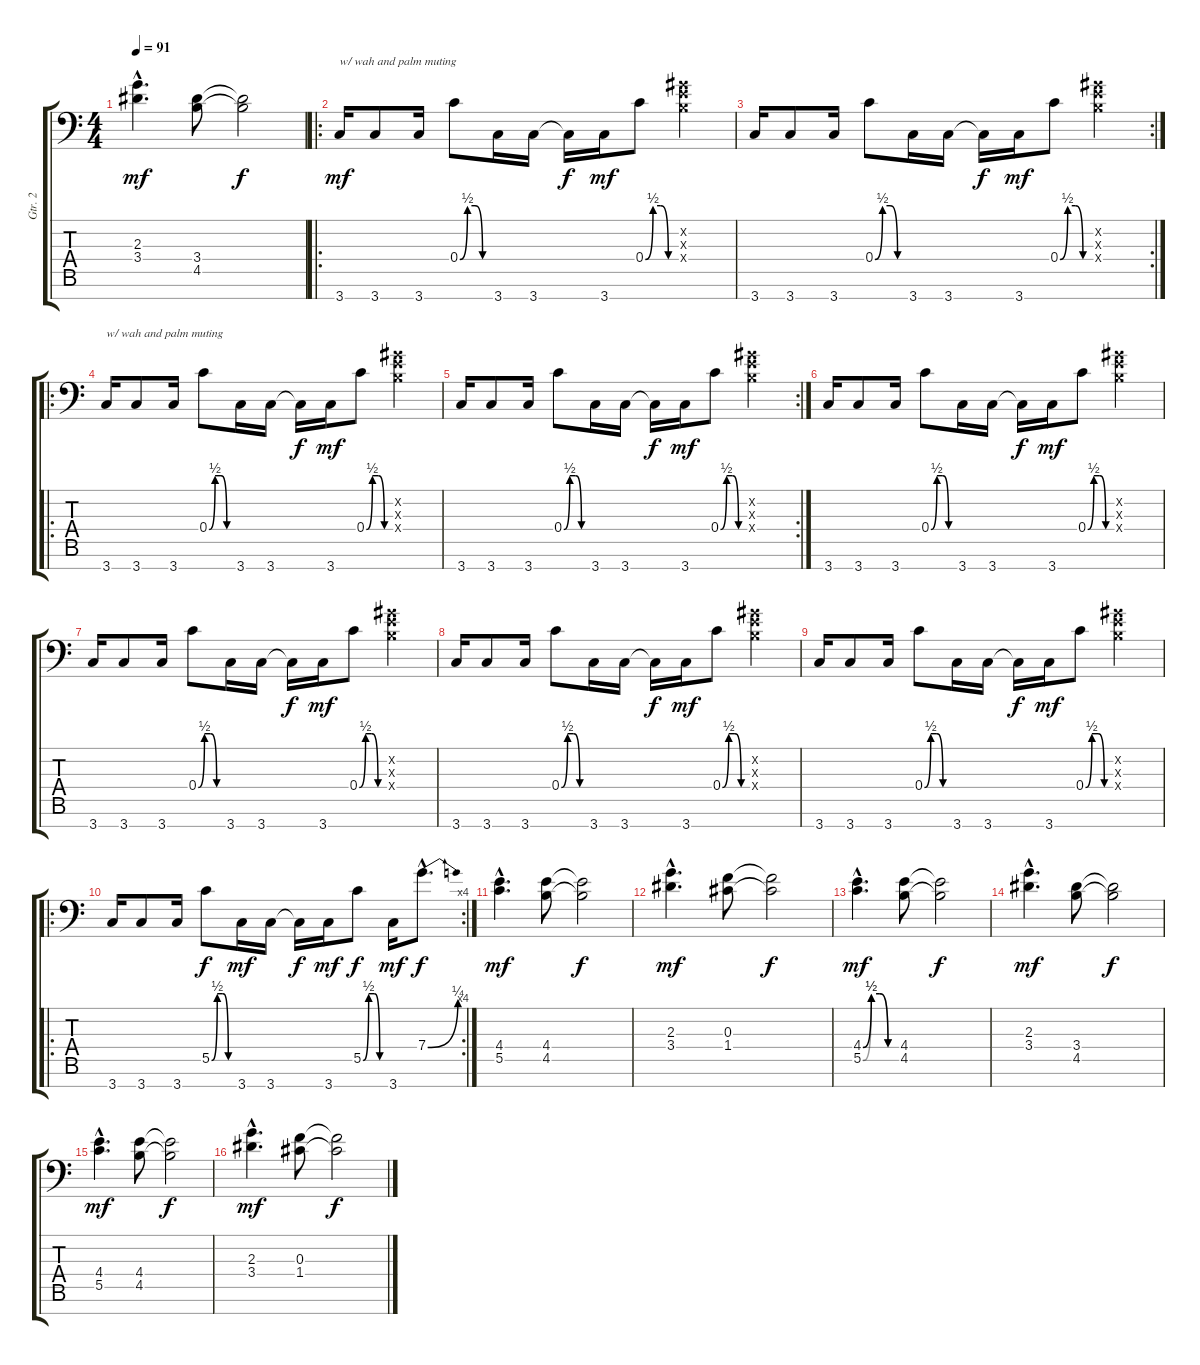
\track ("Gtr. 2" "Gtr. 2") {instrument distortionguitar}
\staff {score tabs}
\tuning (E4 A3 F3 C3 G2 D2 A1) {hide}
\ts (4 4)
\tempo 91
\clef f4
\ks c
(2.3{hac} 3.4{hac}).4{d dy mf} (3.4 4.5).8 (3.4{t} 4.5{t}).2{dy f} |
\ro
3.7.16{txt "w/ wah and palm muting" dy mf instrument electricguitarmuted} 3.7.8 3.7.16 0.4{be (custom 0 0 15 2 30 2 45 0 60 0)}.8{instrument distortionguitar} 3.7.16{instrument electricguitarmuted} 3.7.16 3.7{t}.16{dy f} 3.7.16{dy mf} 0.4{be (custom 0 0 15 2 30 2 45 0 60 0)}.8{instrument distortionguitar} (-1.2{x} -1.3{x} -1.4{x}).4 |
\rc 2
3.7.16{instrument electricguitarmuted} 3.7.8 3.7.16 0.4{be (custom 0 0 15 2 30 2 45 0 60 0)}.8{instrument distortionguitar} 3.7.16{instrument electricguitarmuted} 3.7.16 3.7{t}.16{dy f} 3.7.16{dy mf} 0.4{be (custom 0 0 15 2 30 2 45 0 60 0)}.8{instrument distortionguitar} (-1.2{x} -1.3{x} -1.4{x}).4 |
\ro
3.7.16{txt "w/ wah and palm muting" instrument electricguitarmuted} 3.7.8 3.7.16 0.4{be (custom 0 0 15 2 30 2 45 0 60 0)}.8{instrument distortionguitar} 3.7.16{instrument electricguitarmuted} 3.7.16 3.7{t}.16{dy f} 3.7.16{dy mf} 0.4{be (custom 0 0 15 2 30 2 45 0 60 0)}.8{instrument distortionguitar} (-1.2{x} -1.3{x} -1.4{x}).4 |
\rc 2
3.7.16{instrument electricguitarmuted} 3.7.8 3.7.16 0.4{be (custom 0 0 15 2 30 2 45 0 60 0)}.8{instrument distortionguitar} 3.7.16{instrument electricguitarmuted} 3.7.16 3.7{t}.16{dy f} 3.7.16{dy mf} 0.4{be (custom 0 0 15 2 30 2 45 0 60 0)}.8{instrument distortionguitar} (-1.2{x} -1.3{x} -1.4{x}).4 |
3.7.16{instrument electricguitarmuted} 3.7.8 3.7.16 0.4{be (custom 0 0 15 2 30 2 45 0 60 0)}.8{instrument distortionguitar} 3.7.16{instrument electricguitarmuted} 3.7.16 3.7{t}.16{dy f} 3.7.16{dy mf} 0.4{be (custom 0 0 15 2 30 2 45 0 60 0)}.8{instrument distortionguitar} (-1.2{x} -1.3{x} -1.4{x}).4 |
3.7.16{instrument electricguitarmuted} 3.7.8 3.7.16 0.4{be (custom 0 0 15 2 30 2 45 0 60 0)}.8{instrument distortionguitar} 3.7.16{instrument electricguitarmuted} 3.7.16 3.7{t}.16{dy f} 3.7.16{dy mf} 0.4{be (custom 0 0 15 2 30 2 45 0 60 0)}.8{instrument distortionguitar} (-1.2{x} -1.3{x} -1.4{x}).4 |
3.7.16{instrument electricguitarmuted} 3.7.8 3.7.16 0.4{be (custom 0 0 15 2 30 2 45 0 60 0)}.8{instrument distortionguitar} 3.7.16{instrument electricguitarmuted} 3.7.16 3.7{t}.16{dy f} 3.7.16{dy mf} 0.4{be (custom 0 0 15 2 30 2 45 0 60 0)}.8{instrument distortionguitar} (-1.2{x} -1.3{x} -1.4{x}).4 |
3.7.16{instrument electricguitarmuted} 3.7.8 3.7.16 0.4{be (custom 0 0 15 2 30 2 45 0 60 0)}.8{instrument distortionguitar} 3.7.16{instrument electricguitarmuted} 3.7.16 3.7{t}.16{dy f} 3.7.16{dy mf} 0.4{be (custom 0 0 15 2 30 2 45 0 60 0)}.8{instrument distortionguitar} (-1.2{x} -1.3{x} -1.4{x}).4 |
\ro
\rc 4
3.7.16 3.7.8 3.7.16 5.5{be (custom 0 0 15 2 30 2 45 0 60 0)}.8{dy f} 3.7.16{dy mf} 3.7.16 3.7{t}.16{dy f} 3.7.16{dy mf} 5.5{be (custom 0 0 15 2 30 2 45 0 60 0)}.8{dy f} 3.7.16{dy mf} 7.4{be (bend 0 0 60 1) hac}.8{d dy f} |
(4.4{hac} 5.5{hac}).4{d dy mf} (4.4 4.5).8 (4.4{t} 4.5{t}).2{dy f} |
(2.3{hac} 3.4{hac}).4{d dy mf} (0.3 1.4).8 (0.3{t} 1.4{t}).2{dy f} |
(4.4{be (custom 0 0 15 2 30 2 45 0 60 0) hac} 5.5{be (custom 0 0 15 2 30 2 45 0 60 0) hac}).4{d dy mf} (4.4 4.5).8 (4.4{t} 4.5{t}).2{dy f} |
(2.3{hac} 3.4{hac}).4{d dy mf} (3.4 4.5).8 (3.4{t} 4.5{t}).2{dy f} |
(4.4{hac} 5.5{hac}).4{d dy mf} (4.4 4.5).8 (4.4{t} 4.5{t}).2{dy f} |
(2.3{hac} 3.4{hac}).4{d dy mf} (0.3 1.4).8 (0.3{t} 1.4{t}).2{dy f}
